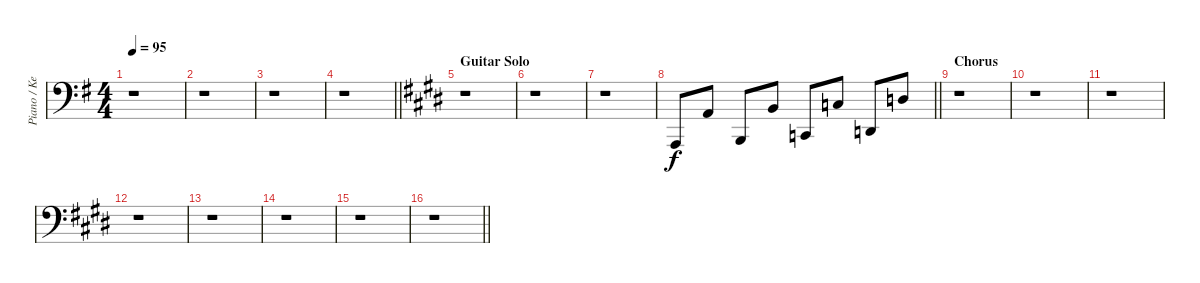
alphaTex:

\track ("Piano / Keyboard (left hand)" "Piano / Ke") {instrument acousticgrandpiano}
\staff {score}
\tuning (G2 D2 A1 E1 B0) {hide}
\ts (4 4)
\tempo 95
\clef f4
\ks eminor
r.1{dy f} |
r.1 |
r.1 |
\barLineRight lightlight
r.1 |
\section ("" "Guitar Solo")
\ks e
r.1 |
r.1 |
r.1 |
\barLineRight lightlight
0.3.8 2.1.8 2.3.8 4.1.8 3.3.8 5.1.8 5.3.8 7.1.8 |
\section ("" "Chorus")
r.1 |
r.1 |
r.1 |
r.1 |
r.1 |
r.1 |
r.1 |
\barLineRight lightlight
r.1
